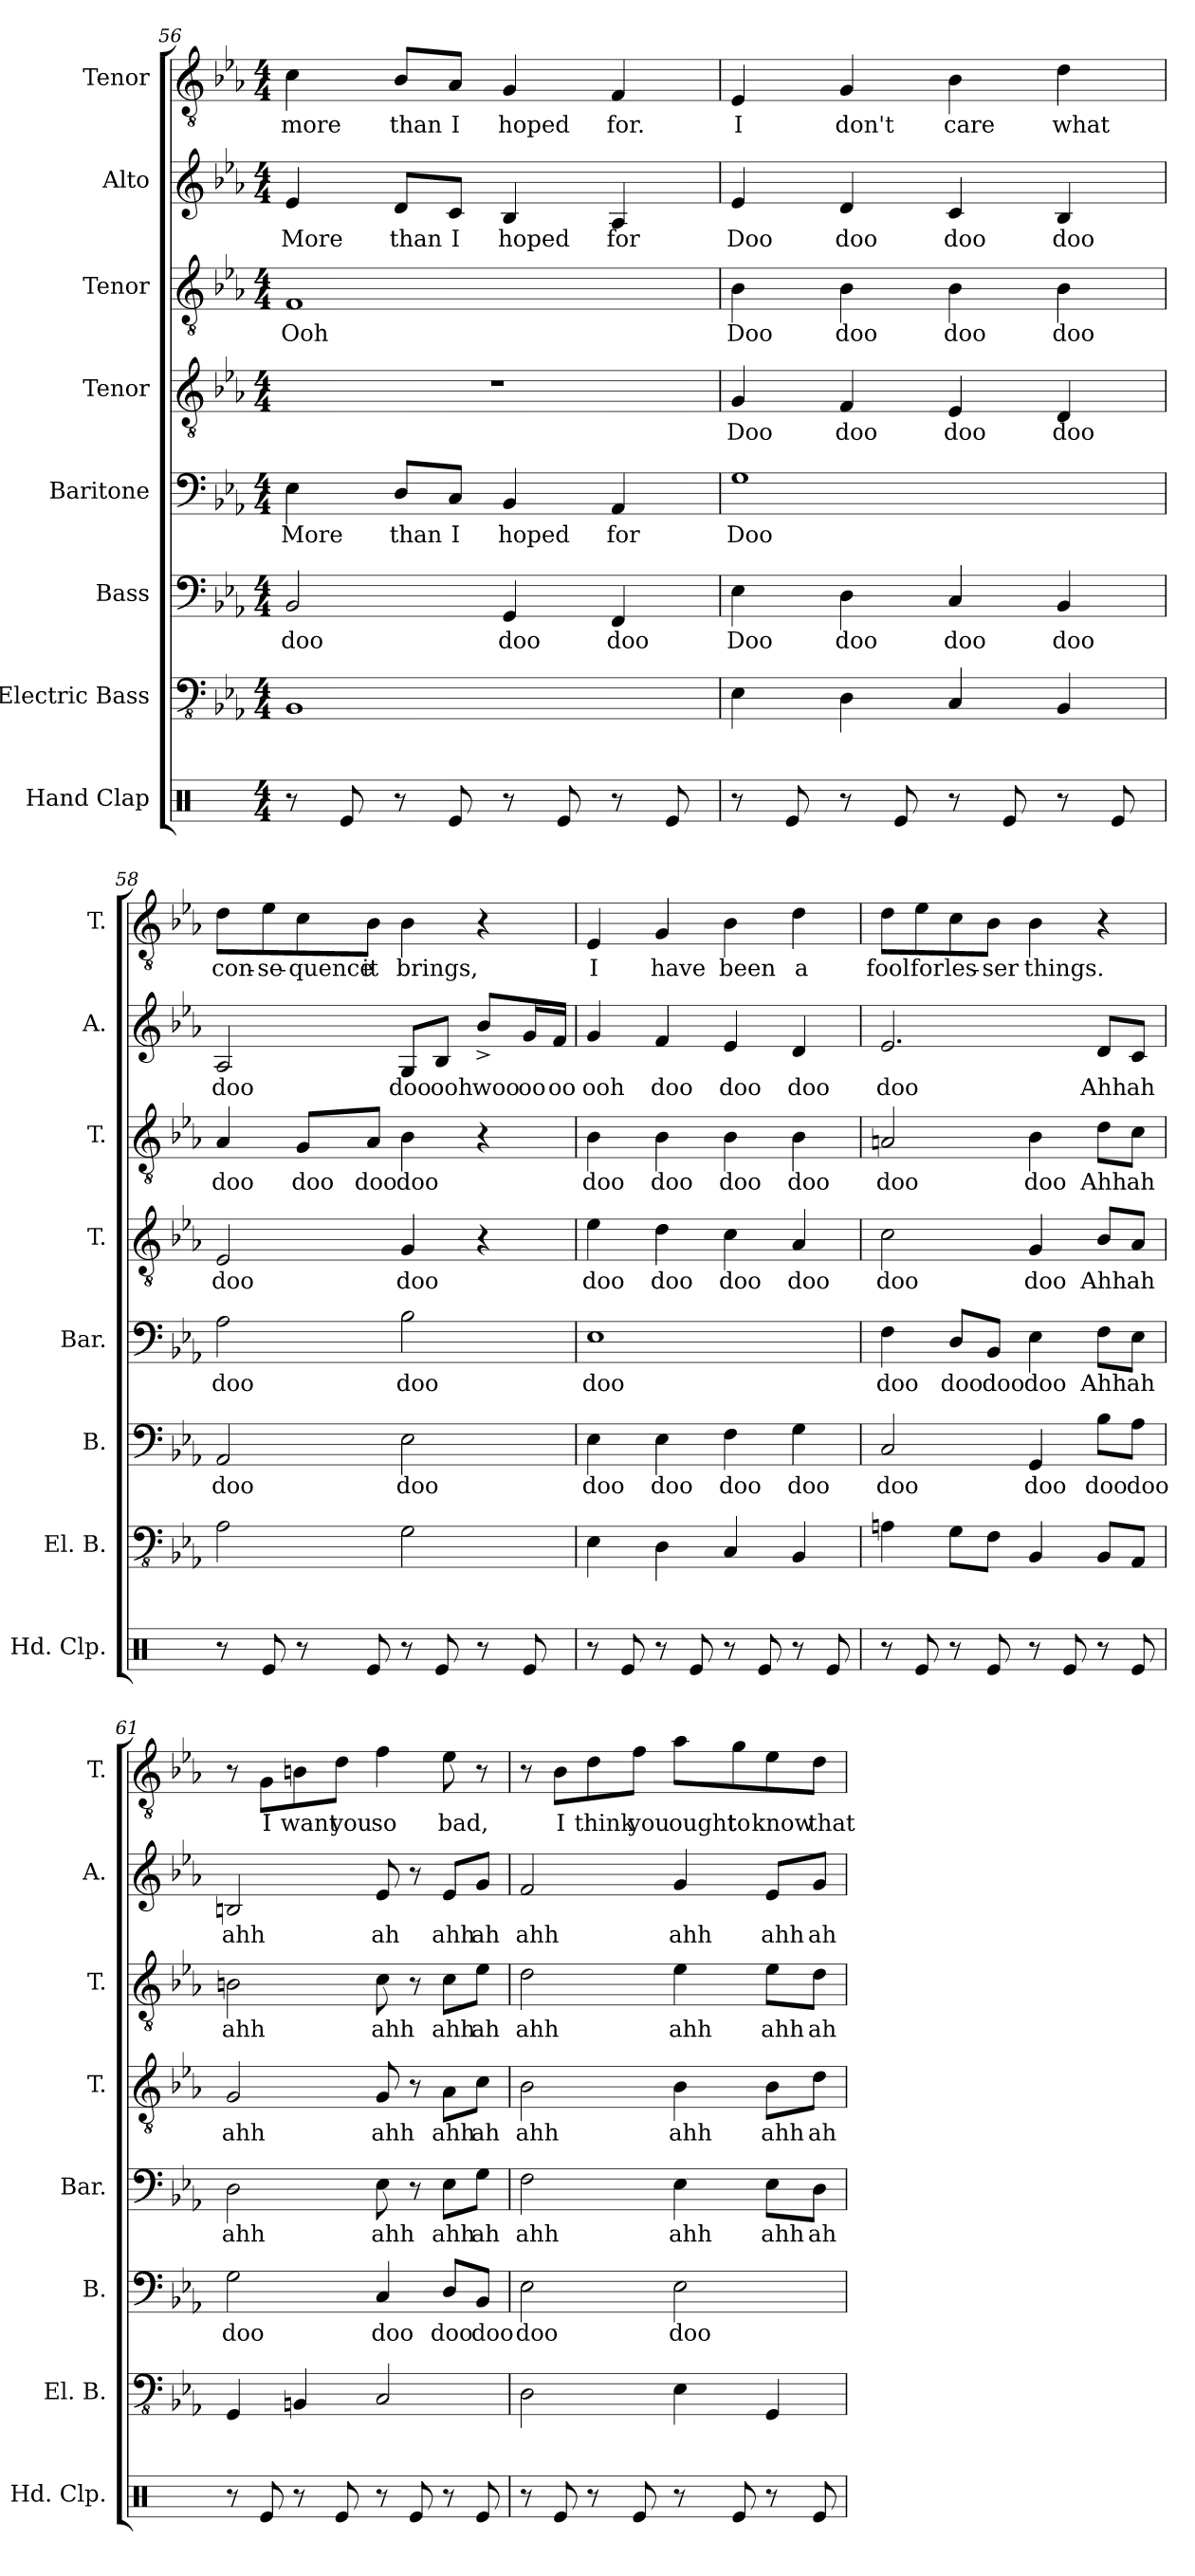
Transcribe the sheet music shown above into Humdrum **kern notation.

**kern	**kern	**kern	**text	**kern	**text	**kern	**text	**kern	**text	**kern	**text	**kern	**text
*part8	*part7	*part6	*part6	*part5	*part5	*part4	*part4	*part3	*part3	*part2	*part2	*part1	*part1
*staff8	*staff7	*staff6	*staff6	*staff5	*staff5	*staff4	*staff4	*staff3	*staff3	*staff2	*staff2	*staff1	*staff1
*I"Hand Clap	*I"Electric Bass	*I"Bass	*	*I"Baritone	*	*I"Tenor	*	*I"Tenor	*	*I"Alto	*	*I"Tenor	*
*I'Hd. Clp.	*I'El. B.	*I'B.	*	*I'Bar.	*	*I'T.	*	*I'T.	*	*I'A.	*	*I'T.	*
*clefX	*clefFv4	*clefF4	*	*clefF4	*	*clefGv2	*	*clefGv2	*	*clefG2	*	*clefGv2	*
*k[]	*k[b-e-a-]	*k[b-e-a-]	*	*k[b-e-a-]	*	*k[b-e-a-]	*	*k[b-e-a-]	*	*k[b-e-a-]	*	*k[b-e-a-]	*
*M4/4	*M4/4	*M4/4	*	*M4/4	*	*M4/4	*	*M4/4	*	*M4/4	*	*M4/4	*
=56	=56	=56	=56	=56	=56	=56	=56	=56	=56	=56	=56	=56	=56
8r	1BBB-	2BB-/	doo	4E-\	More	1r	.	1F	Ooh	4e-/	More	4c\	more
8Re/	.	.	.	.	.	.	.	.	.	.	.	.	.
8r	.	.	.	8D/L	than	.	.	.	.	8d/L	than	8B-/L	than
8Re/	.	.	.	8C/J	I	.	.	.	.	8c/J	I	8A-/J	I
8r	.	4GG/	doo	4BB-/	hoped	.	.	.	.	4B-/	hoped	4G/	hoped
8Re/	.	.	.	.	.	.	.	.	.	.	.	.	.
8r	.	4FF/	doo	4AA-/	for	.	.	.	.	4A-/	for	4F/	for.
8Re/	.	.	.	.	.	.	.	.	.	.	.	.	.
!!LO:PB:g=z
=57	=57	=57	=57	=57	=57	=57	=57	=57	=57	=57	=57	=57	=57
8r	4EE-\	4E-\	Doo	1G	Doo	4G/	Doo	4B-\	Doo	4e-/	Doo	4E-/	I
8Re/	.	.	.	.	.	.	.	.	.	.	.	.	.
8r	4DD\	4D\	doo	.	.	4F/	doo	4B-\	doo	4d/	doo	4G/	don't
8Re/	.	.	.	.	.	.	.	.	.	.	.	.	.
8r	4CC/	4C/	doo	.	.	4E-/	doo	4B-\	doo	4c/	doo	4B-\	care
8Re/	.	.	.	.	.	.	.	.	.	.	.	.	.
8r	4BBB-/	4BB-/	doo	.	.	4D/	doo	4B-\	doo	4B-/	doo	4d\	what
8Re/	.	.	.	.	.	.	.	.	.	.	.	.	.
=58	=58	=58	=58	=58	=58	=58	=58	=58	=58	=58	=58	=58	=58
8r	2AA-\	2AA-/	doo	2A-\	doo	2E-/	doo	4A-/	doo	2A-/	doo	8d\L	con-
8Re/	.	.	.	.	.	.	.	.	.	.	.	8e-\	-se-
8r	.	.	.	.	.	.	.	8G/L	doo	.	.	8c\	-quence
8Re/	.	.	.	.	.	.	.	8A-/J	doo	.	.	8B-\J	it
8r	2GG\	2E-\	doo	2B-\	doo	4G/	doo	4B-\	doo	8G/L	doo	4B-\	brings,
8Re/	.	.	.	.	.	.	.	.	.	8B-/J	ooh	.	.
8r	.	.	.	.	.	4r	.	4r	.	8b-^/L	woo	4r	.
8Re/	.	.	.	.	.	.	.	.	.	16g/L	oo	.	.
.	.	.	.	.	.	.	.	.	.	16f/JJ	oo	.	.
=59	=59	=59	=59	=59	=59	=59	=59	=59	=59	=59	=59	=59	=59
8r	4EE-\	4E-\	doo	1E-	doo	4e-\	doo	4B-\	doo	4g/	ooh	4E-/	I
8Re/	.	.	.	.	.	.	.	.	.	.	.	.	.
8r	4DD\	4E-\	doo	.	.	4d\	doo	4B-\	doo	4f/	doo	4G/	have
8Re/	.	.	.	.	.	.	.	.	.	.	.	.	.
8r	4CC/	4F\	doo	.	.	4c\	doo	4B-\	doo	4e-/	doo	4B-\	been
8Re/	.	.	.	.	.	.	.	.	.	.	.	.	.
8r	4BBB-/	4G\	doo	.	.	4A-/	doo	4B-\	doo	4d/	doo	4d\	a
8Re/	.	.	.	.	.	.	.	.	.	.	.	.	.
!!LO:PB:g=z
=60	=60	=60	=60	=60	=60	=60	=60	=60	=60	=60	=60	=60	=60
8r	4AAn\	2C/	doo	4F\	doo	2c\	doo	2An/	doo	2.e-/	doo	8d\L	fool
8Re/	.	.	.	.	.	.	.	.	.	.	.	8e-\	for
8r	8GG\L	.	.	8D/L	doo	.	.	.	.	.	.	8c\	les-
8Re/	8FF\J	.	.	8BB-/J	doo	.	.	.	.	.	.	8B-\J	-ser
8r	4BBB-/	4GG/	doo	4E-\	doo	4G/	doo	4B-\	doo	.	.	4B-\	things.
8Re/	.	.	.	.	.	.	.	.	.	.	.	.	.
8r	8BBB-/L	8B-\L	doo	8F\L	Ahh	8B-/L	Ahh	8d\L	Ahh	8d/L	Ahh	4r	.
8Re/	8AAA-/J	8A-\J	doo	8E-\J	ah	8A-/J	ah	8c\J	ah	8c/J	ah	.	.
=61	=61	=61	=61	=61	=61	=61	=61	=61	=61	=61	=61	=61	=61
8r	4GGG/	2G\	doo	2D\	ahh	2G/	ahh	2Bn\	ahh	2Bn/	ahh	8r	.
8Re/	.	.	.	.	.	.	.	.	.	.	.	8G\L	I
8r	4BBBn/	.	.	.	.	.	.	.	.	.	.	8Bn\	want
8Re/	.	.	.	.	.	.	.	.	.	.	.	8d\J	you
8r	2CC/	4C/	doo	8E-\	ahh	8G/	ahh	8c\	ahh	8e-/	ah	4f\	so
8Re/	.	.	.	8r	.	8r	.	8r	.	8r	.	.	.
8r	.	8D/L	doo	8E-\L	ahh	8A-\L	ahh	8c\L	ahh	8e-/L	ahh	8e-\	bad,
8Re/	.	8BB-/J	doo	8G\J	ah	8c\J	ah	8e-\J	ah	8g/J	ah	8r	.
!!LO:PB:g=z
=62	=62	=62	=62	=62	=62	=62	=62	=62	=62	=62	=62	=62	=62
8r	2DD\	2E-\	doo	2F\	ahh	2B-\	ahh	2d\	ahh	2f/	ahh	8r	.
8Re/	.	.	.	.	.	.	.	.	.	.	.	8B-\L	I
8r	.	.	.	.	.	.	.	.	.	.	.	8d\	think
8Re/	.	.	.	.	.	.	.	.	.	.	.	8f\J	you
8r	4EE-\	2E-\	doo	4E-\	ahh	4B-\	ahh	4e-\	ahh	4g/	ahh	8a-\L	ought
8Re/	.	.	.	.	.	.	.	.	.	.	.	8g\	to
8r	4GGG/	.	.	8E-\L	ahh	8B-\L	ahh	8e-\L	ahh	8e-/L	ahh	8e-\	know
8Re/	.	.	.	8D\J	ah	8d\J	ah	8d\J	ah	8g/J	ah	8d\J	that
=	=	=	=	=	=	=	=	=	=	=	=	=	=
*-	*-	*-	*-	*-	*-	*-	*-	*-	*-	*-	*-	*-	*-
